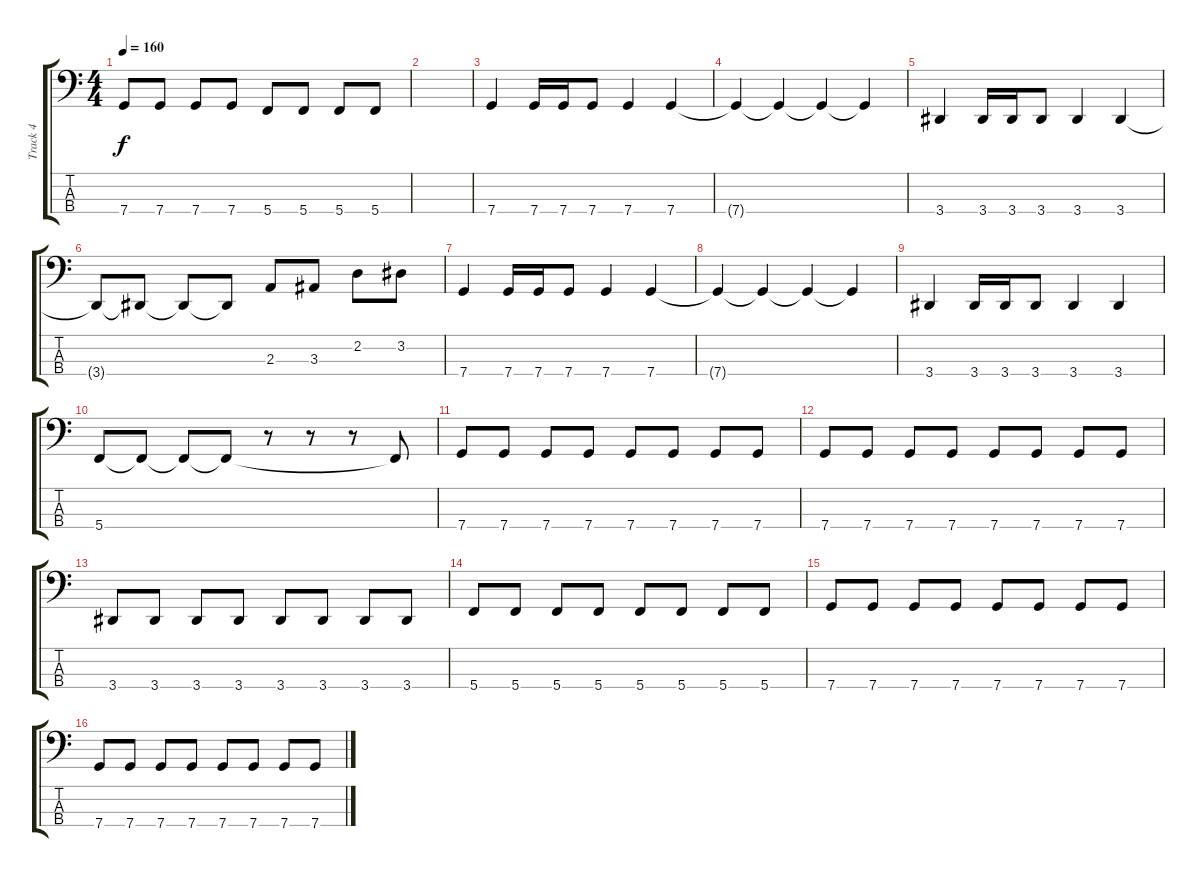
\track ("Track 4" "Track 4") {instrument electricbassfinger}
\staff {score tabs}
\tuning (F2 C2 G1 C1) {hide}
\ts (4 4)
\tempo 160
\clef f4
\ks c
7.4.8{dy f} 7.4.8 7.4.8 7.4.8 5.4.8 5.4.8 5.4.8 5.4.8 |
|
7.4.4 7.4.16 7.4.16 7.4.8 7.4.4 7.4.4 |
7.4{t}.4 7.4{t}.4 7.4{t}.4 7.4{t}.4 |
3.4.4 3.4.16 3.4.16 3.4.8 3.4.4 3.4.4 |
3.4{t}.8 3.4{t}.8 3.4{t}.8 3.4{t}.8 2.3.8 3.3.8 2.2.8 3.2.8 |
7.4.4 7.4.16 7.4.16 7.4.8 7.4.4 7.4.4 |
7.4{t}.4 7.4{t}.4 7.4{t}.4 7.4{t}.4 |
3.4.4 3.4.16 3.4.16 3.4.8 3.4.4 3.4.4 |
5.4.8 5.4{t}.8 5.4{t}.8 5.4{t}.8 r.8 r.8 r.8 5.4{t}.8 |
7.4.8 7.4.8 7.4.8 7.4.8 7.4.8 7.4.8 7.4.8 7.4.8 |
7.4.8 7.4.8 7.4.8 7.4.8 7.4.8 7.4.8 7.4.8 7.4.8 |
3.4.8 3.4.8 3.4.8 3.4.8 3.4.8 3.4.8 3.4.8 3.4.8 |
5.4.8 5.4.8 5.4.8 5.4.8 5.4.8 5.4.8 5.4.8 5.4.8 |
7.4.8 7.4.8 7.4.8 7.4.8 7.4.8 7.4.8 7.4.8 7.4.8 |
7.4.8 7.4.8 7.4.8 7.4.8 7.4.8 7.4.8 7.4.8 7.4.8
